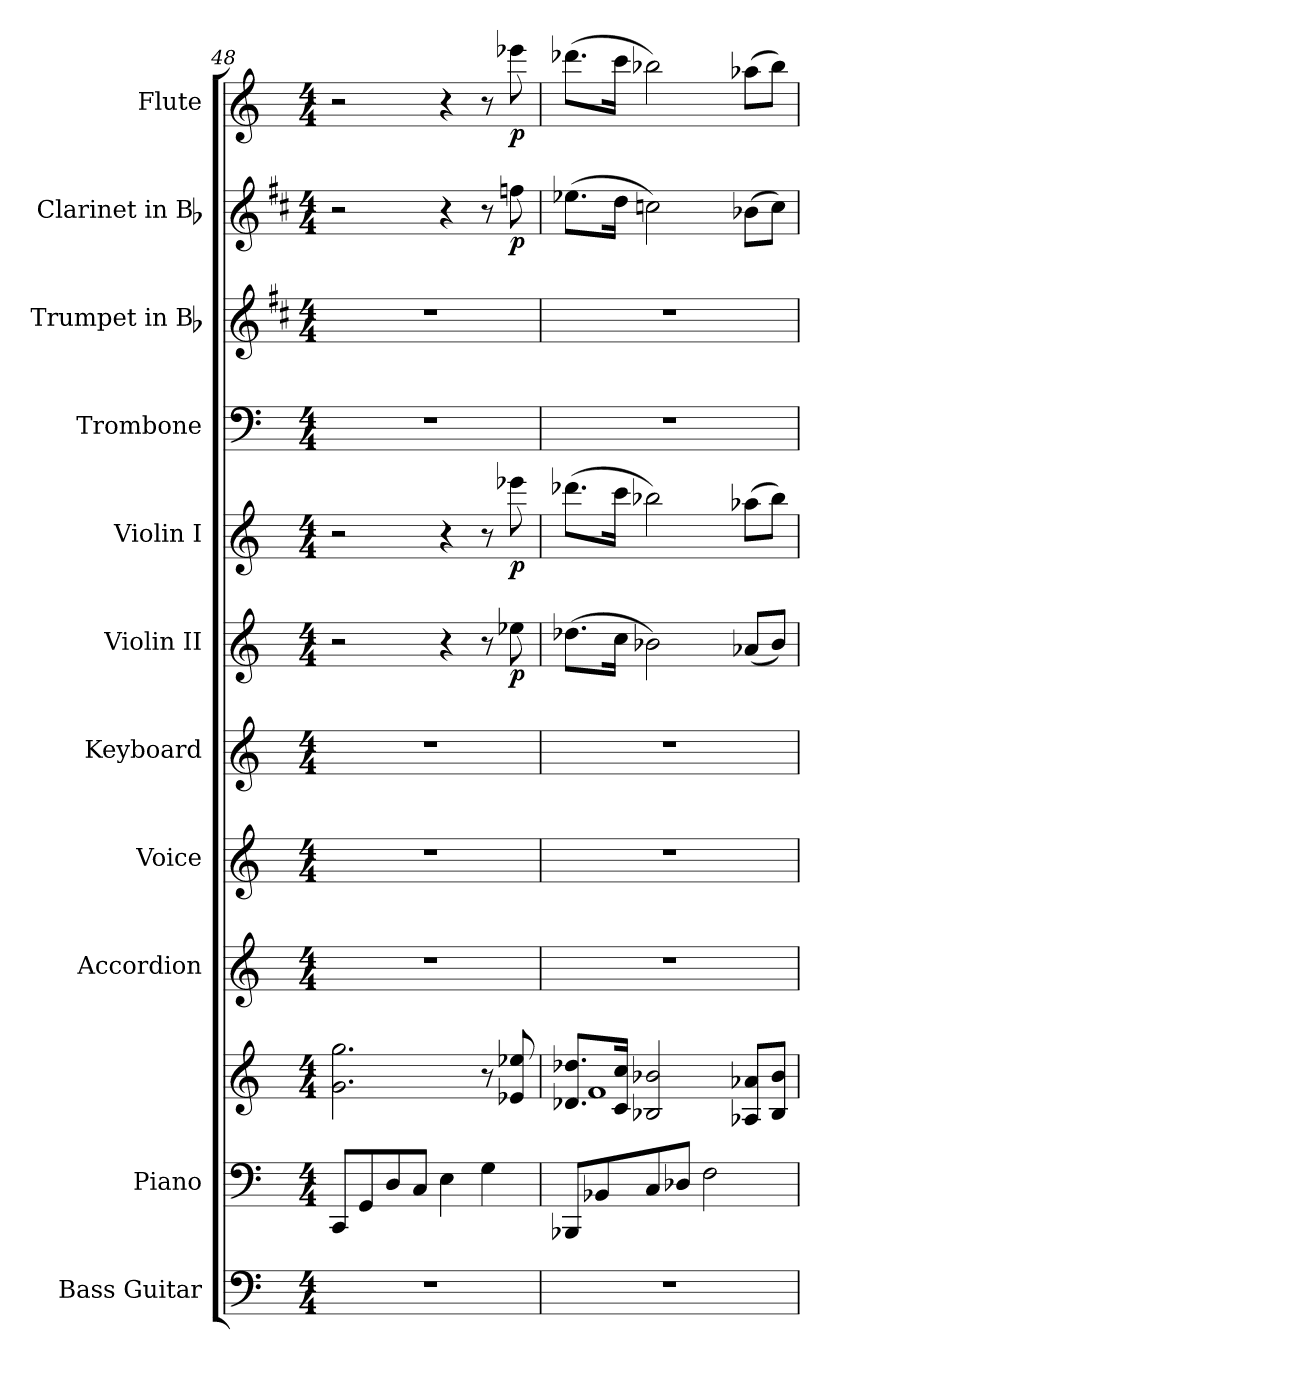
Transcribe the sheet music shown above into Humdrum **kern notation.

**kern	**kern	**kern	**kern	**kern	**kern	**kern	**dynam	**kern	**dynam	**kern	**kern	**kern	**dynam	**kern	**dynam
*part11	*part10	*part10	*part9	*part8	*part7	*part6	*part6	*part5	*part5	*part4	*part3	*part2	*part2	*part1	*part1
*staff12	*staff11	*staff10	*staff9	*staff8	*staff7	*staff6	*staff6	*staff5	*staff5	*staff4	*staff3	*staff2	*staff2	*staff1	*staff1
*I"Bass Guitar	*I"Piano	*	*I"Accordion	*I"Voice	*I"Keyboard	*I"Violin II	*	*I"Violin I	*	*I"Trombone	*I"Trumpet in Bb	*I"Clarinet in Bb	*	*I"Flute	*
*I'Bass	*I'Pno.	*	*I'Accord.	*I'Voice	*I'Kbd.	*I'Vln. II	*	*I'Vln. I	*	*I'Tbn.	*I'Tpt.	*I'Cl.	*	*I'Fl.	*
*clefF4	*clefF4	*clefG2	*clefG2	*clefG2	*clefG2	*clefG2	*	*clefG2	*	*clefF4	*clefG2	*clefG2	*	*clefG2	*
*ITrd7c12	*	*	*	*	*	*	*	*	*	*ITrd8c14	*ITrd1c2	*ITrd1c2	*	*	*
*k[]	*k[]	*k[]	*k[]	*k[]	*k[]	*k[]	*	*k[]	*	*k[]	*k[]	*k[]	*	*k[]	*
*C:	*C:	*C:	*C:	*C:	*C:	*C:	*	*C:	*	*C:	*C:	*C:	*	*C:	*
*M4/4	*M4/4	*M4/4	*M4/4	*M4/4	*M4/4	*M4/4	*	*M4/4	*	*M4/4	*M4/4	*M4/4	*	*M4/4	*
=48	=48	=48	=48	=48	=48	=48	=48	=48	=48	=48	=48	=48	=48	=48	=48
1r	8CCi/L	2.gi\ 2.ggi	1r	1r	1r	2r	.	2r	.	1r	1r	2r	.	2r	.
.	8GGi/	.	.	.	.	.	.	.	.	.	.	.	.	.	.
.	8Di/	.	.	.	.	.	.	.	.	.	.	.	.	.	.
.	8Ci/J	.	.	.	.	.	.	.	.	.	.	.	.	.	.
.	4Ei\	.	.	.	.	4r	.	4r	.	.	.	4r	.	4r	.
.	4Gi\	8r	.	.	.	8r	.	8r	.	.	.	8r	.	8r	.
.	.	8e-Xi/ 8ee-Xi	.	.	.	8ee-Xi\	p	8eee-Xi\	p	.	.	8ee-Xi\	p	8eee-Xi\	p
=49	=49	=49	=49	=49	=49	=49	=49	=49	=49	=49	=49	=49	=49	=49	=49
*	*	*^	*	*	*	*	*	*	*	*	*	*	*	*	*
1r	8BBB-Xi/L	8.d-Xi/ 8.dd-XiL	1fi	1r	1r	1r	(8.dd-Xi\L	.	(8.ddd-Xi\L	.	1r	1r	(8.dd-Xi\L	.	(8.ddd-Xi\L	.
.	8BB-Xi/	.	.	.	.	.	.	.	.	.	.	.	.	.	.	.
.	.	16ci/ 16cciJk	.	.	.	.	16cci\Jk	.	16ccci\Jk	.	.	.	16cci\Jk	.	16ccci\Jk	.
.	8Ci/	2B-Xi/ 2b-Xi	.	.	.	.	2b-Xi\)	.	2bb-Xi\)	.	.	.	2b-Xi\)	.	2bb-Xi\)	.
.	8D-Xi/J	.	.	.	.	.	.	.	.	.	.	.	.	.	.	.
.	2Fi\	.	.	.	.	.	.	.	.	.	.	.	.	.	.	.
.	.	8A-Xi/ 8a-XiL	.	.	.	.	(8a-Xi/L	.	(8aa-Xi\L	.	.	.	(8a-Xi\L	.	(8aa-Xi\L	.
.	.	8B-i/ 8b-iJ	.	.	.	.	8b-i/J)	.	8bb-i\J)	.	.	.	8b-i\J)	.	8bb-i\J)	.
*	*	*v	*v	*	*	*	*	*	*	*	*	*	*	*	*	*
=	=	=	=	=	=	=	=	=	=	=	=	=	=	=	=
*-	*-	*-	*-	*-	*-	*-	*-	*-	*-	*-	*-	*-	*-	*-	*-
